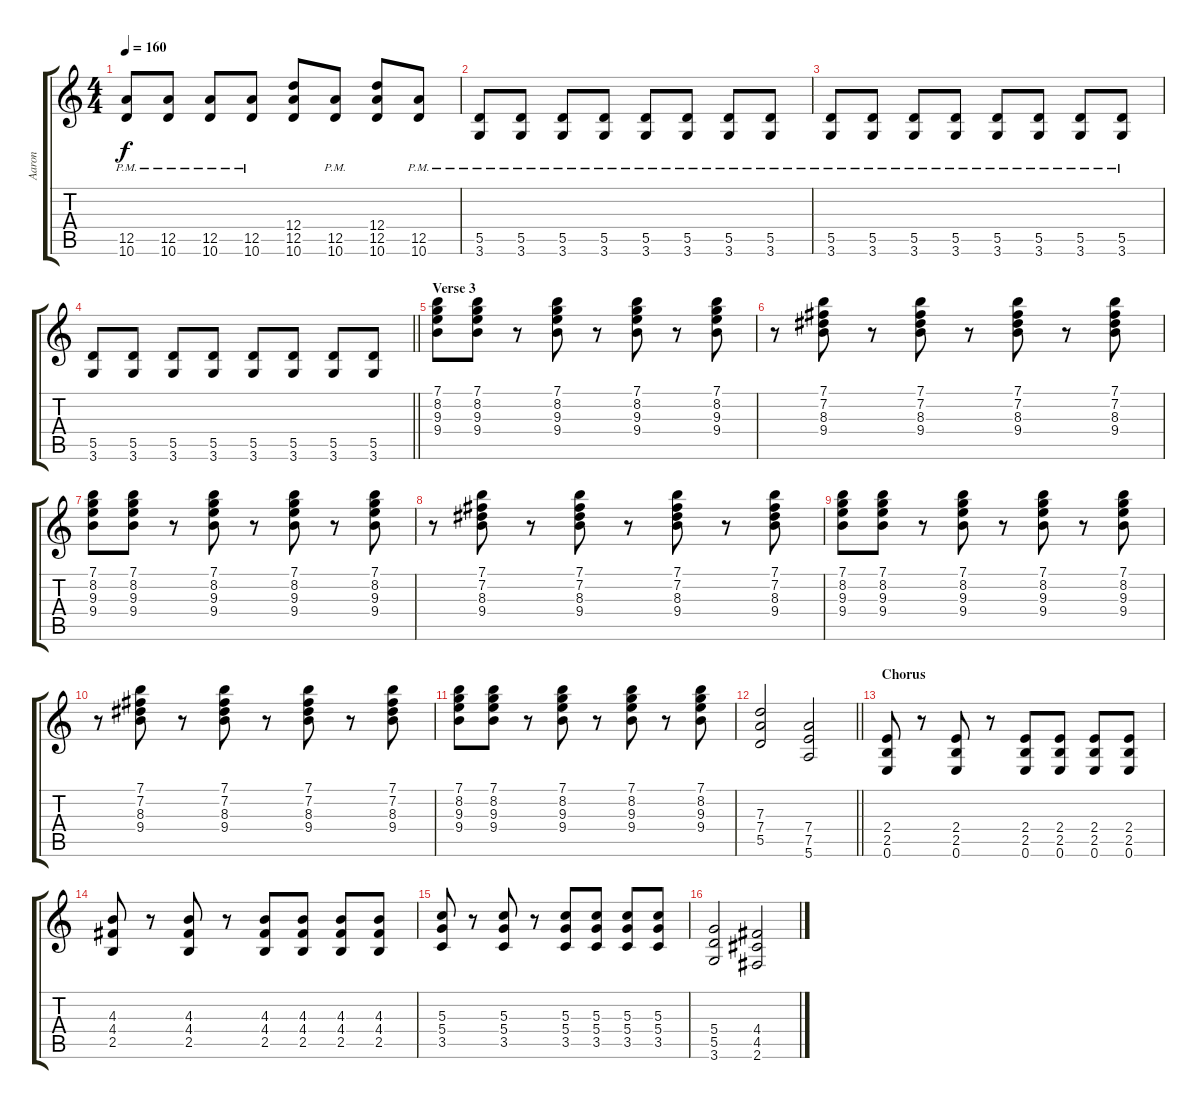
\track ("Aaron" "Aaron") {instrument distortionguitar}
\staff {score tabs}
\tuning (E4 B3 G3 D3 A2 E2) {hide}
\ts (4 4)
\tempo 160
\clef g2
\ks c
(12.5{pm} 10.6{pm}).8{dy f} (12.5{pm} 10.6{pm}).8 (12.5{pm} 10.6{pm}).8 (12.5{pm} 10.6{pm}).8 (12.4 12.5 10.6).8 (12.5{pm} 10.6{pm}).8 (12.4 12.5 10.6).8 (12.5{pm} 10.6{pm}).8 |
(5.5{pm} 3.6{pm}).8 (5.5{pm} 3.6{pm}).8 (5.5{pm} 3.6{pm}).8 (5.5{pm} 3.6{pm}).8 (5.5{pm} 3.6{pm}).8 (5.5{pm} 3.6{pm}).8 (5.5{pm} 3.6{pm}).8 (5.5{pm} 3.6{pm}).8 |
(5.5{pm} 3.6{pm}).8 (5.5{pm} 3.6{pm}).8 (5.5{pm} 3.6{pm}).8 (5.5{pm} 3.6{pm}).8 (5.5{pm} 3.6{pm}).8 (5.5 3.6{pm}).8 (5.5{pm} 3.6{pm}).8 (5.5{pm} 3.6{pm}).8 |
\barLineRight lightlight
(5.5 3.6).8 (5.5 3.6).8 (5.5 3.6).8 (5.5 3.6).8 (5.5 3.6).8 (5.5 3.6).8 (5.5 3.6).8 (5.5 3.6).8 |
\section ("" "Verse 3")
(7.1 8.2 9.3 9.4).8{instrument electricguitarclean} (7.1 8.2 9.3 9.4).8 r.8 (7.1 8.2 9.3 9.4).8 r.8 (7.1 8.2 9.3 9.4).8 r.8 (7.1 8.2 9.3 9.4).8 |
r.8 (7.1 7.2 8.3 9.4).8 r.8 (7.1 7.2 8.3 9.4).8 r.8 (7.1 7.2 8.3 9.4).8 r.8 (7.1 7.2 8.3 9.4).8 |
(7.1 8.2 9.3 9.4).8 (7.1 8.2 9.3 9.4).8 r.8 (7.1 8.2 9.3 9.4).8 r.8 (7.1 8.2 9.3 9.4).8 r.8 (7.1 8.2 9.3 9.4).8 |
r.8 (7.1 7.2 8.3 9.4).8 r.8 (7.1 7.2 8.3 9.4).8 r.8 (7.1 7.2 8.3 9.4).8 r.8 (7.1 7.2 8.3 9.4).8 |
(7.1 8.2 9.3 9.4).8 (7.1 8.2 9.3 9.4).8 r.8 (7.1 8.2 9.3 9.4).8 r.8 (7.1 8.2 9.3 9.4).8 r.8 (7.1 8.2 9.3 9.4).8 |
r.8 (7.1 7.2 8.3 9.4).8 r.8 (7.1 7.2 8.3 9.4).8 r.8 (7.1 7.2 8.3 9.4).8 r.8 (7.1 7.2 8.3 9.4).8 |
(7.1 8.2 9.3 9.4).8 (7.1 8.2 9.3 9.4).8 r.8 (7.1 8.2 9.3 9.4).8 r.8 (7.1 8.2 9.3 9.4).8 r.8 (7.1 8.2 9.3 9.4).8 |
\barLineRight lightlight
(7.3 7.4 5.5).2{instrument distortionguitar} (7.4 7.5 5.6).2 |
\section ("" "Chorus")
(2.4 2.5 0.6).8 r.8 (2.4 2.5 0.6).8 r.8 (2.4 2.5 0.6).8 (2.4 2.5 0.6).8 (2.4 2.5 0.6).8 (2.4 2.5 0.6).8 |
(4.3 4.4 2.5).8 r.8 (4.3 4.4 2.5).8 r.8 (4.3 4.4 2.5).8 (4.3 4.4 2.5).8 (4.3 4.4 2.5).8 (4.3 4.4 2.5).8 |
(5.3 5.4 3.5).8 r.8 (5.3 5.4 3.5).8 r.8 (5.3 5.4 3.5).8 (5.3 5.4 3.5).8 (5.3 5.4 3.5).8 (5.3 5.4 3.5).8 |
(5.4 5.5 3.6).2 (4.4 4.5 2.6).2
